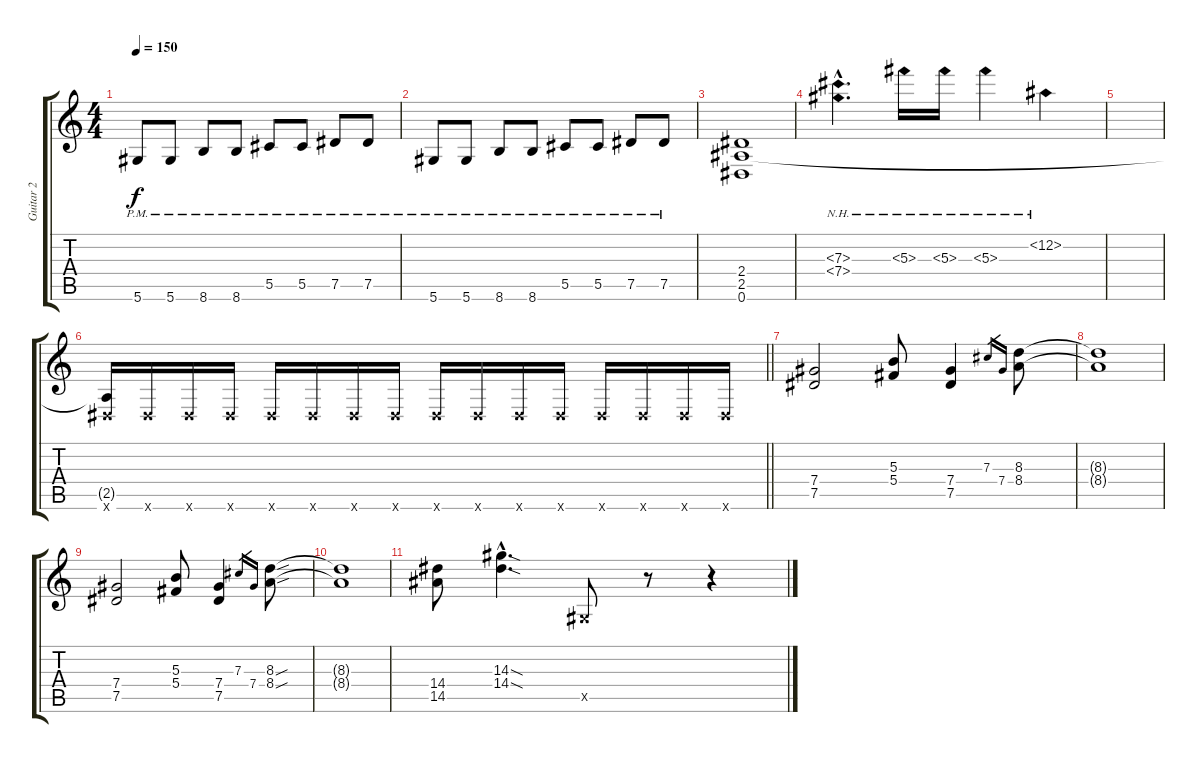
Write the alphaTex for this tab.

\track ("Guitar 2" "Guitar 2") {instrument distortionguitar}
\staff {score tabs}
\tuning (Eb4 Bb3 Gb3 Db3 Ab2 Eb2) {hide}
\ts (4 4)
\tempo 150
\clef g2
\ks c
5.6{pm}.8{dy f} 5.6{pm}.8 8.6{pm}.8 8.6{pm}.8 5.5{pm}.8 5.5{pm}.8 7.5{pm}.8 7.5{pm}.8 |
5.6{pm}.8 5.6{pm}.8 8.6{pm}.8 8.6{pm}.8 5.5{pm}.8 5.5{pm}.8 7.5{pm}.8 7.5{pm}.8 |
(2.4 2.5 0.6).1 |
(7.3{nh hac} 7.4{nh hac}).4{d} 5.3{nh}.16 5.3{nh}.16 5.3{nh}.4 12.2{nh}.4 |
|
\barLineRight lightlight
(2.5{t} 0.6{x}).16 0.6{x}.16 0.6{x}.16 0.6{x}.16 0.6{x}.16 0.6{x}.16 0.6{x}.16 0.6{x}.16 0.6{x}.16 0.6{x}.16 0.6{x}.16 0.6{x}.16 0.6{x}.16 0.6{x}.16 0.6{x}.16 0.6{x}.16 |
(7.4 7.5).2 (5.3 5.4).8 (7.4 7.5).4 7.3.16{gr} 7.4.16{gr} (8.3 8.4).8 |
(8.3{t} 8.4{t}).1 |
(7.4 7.5).2 (5.3 5.4).8 (7.4 7.5).4 7.3.16{gr} 7.4.16{gr} (8.3{sou} 8.4{sou}).8 |
(8.3{t} 8.4{t}).1 |
(14.4 14.5).8 (14.3{sod hac} 14.4{sod hac}).4{d} 0.5{x}.8 r.8 r.4
